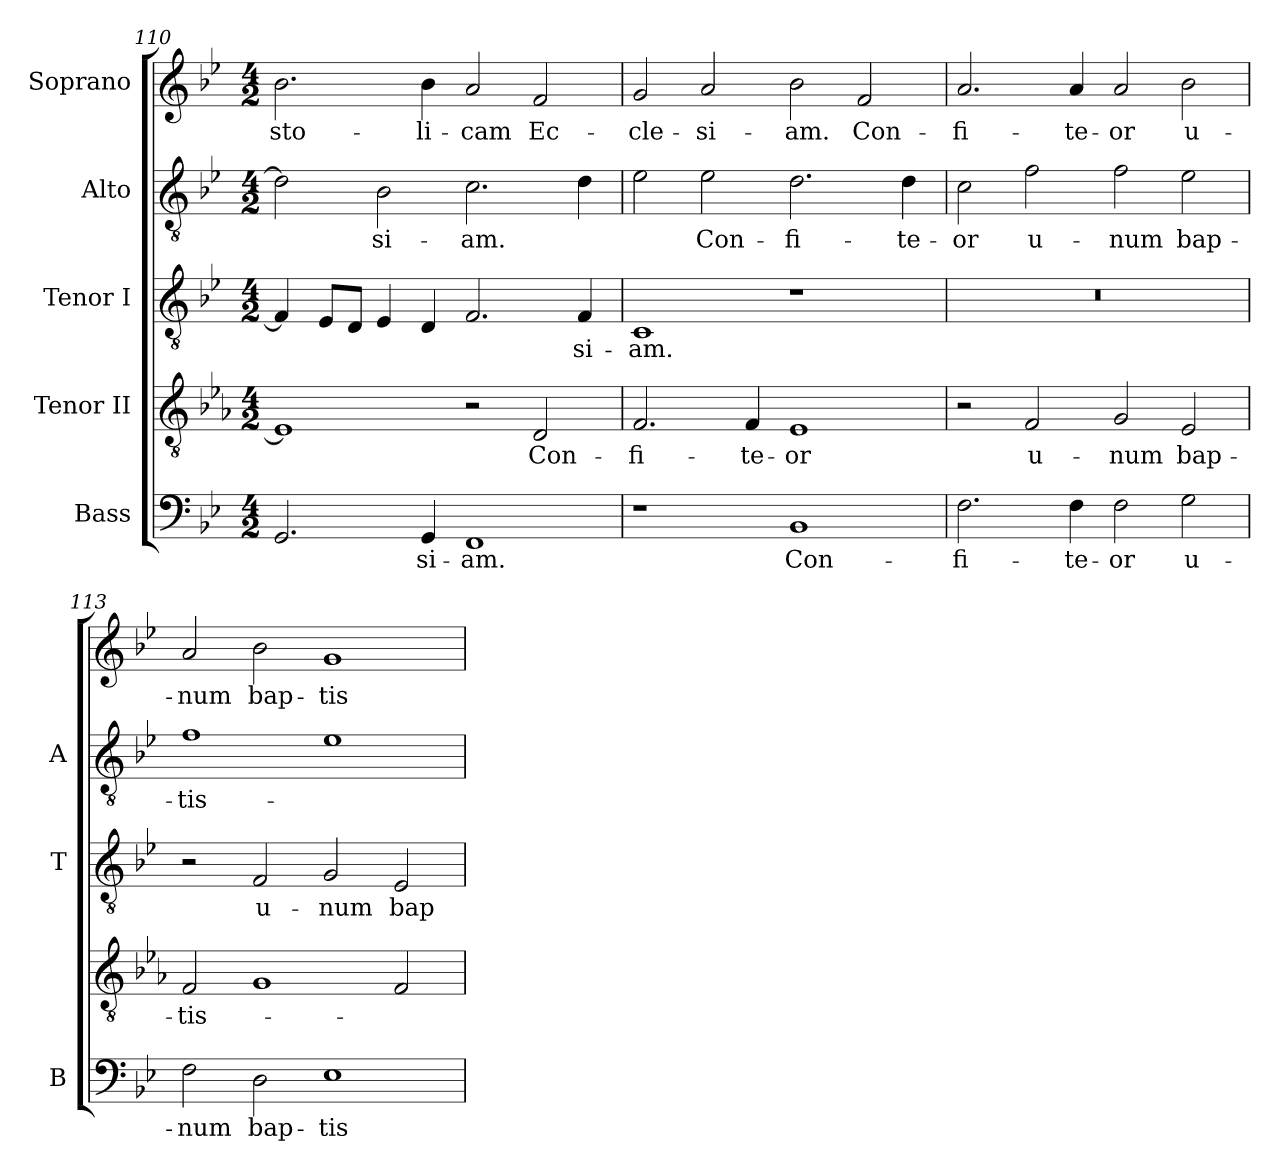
**kern	**text	**kern	**text	**kern	**text	**kern	**text	**kern	**text
*part5	*part5	*part4	*part4	*part3	*part3	*part2	*part2	*part1	*part1
*staff5	*staff5	*staff4	*staff4	*staff3	*staff3	*staff2	*staff2	*staff1	*staff1
*I"Bass	*	*I"Tenor II	*	*I"Tenor I	*	*I"Alto	*	*I"Soprano	*
*I'B	*	*	*	*I'T	*	*I'A	*	*	*
!!LO:PB:g=z
*clefF4	*	*clefGv2	*	*clefGv2	*	*clefGv2	*	*clefG2	*
*	*	*ITrd-4c-7	*	*	*	*	*	*	*
*k[b-e-]	*	*k[b-e-]	*	*k[b-e-]	*	*k[b-e-]	*	*k[b-e-]	*
*B-:	*	*B-:	*	*B-:	*	*B-:	*	*B-:	*
*M4/2	*	*M4/2	*	*M4/2	*	*M4/2	*	*M4/2	*
=110	=110	=110	=110	=110	=110	=110	=110	=110	=110
!	!	!	!	!	!	!	!	!	!LO:LY:b:color=#000000
2.GGi/	.	1B-i]	.	4Fi/]	.	2di\]	.	2.b-i\	-sto-
.	.	.	.	8E-i/L	.	.	.	.	.
.	.	.	.	8Di/J	.	.	.	.	.
!	!	!	!	!	!	!	!LO:LY:b:color=#000000	!	!
.	.	.	.	4E-i/	.	2B-i\	-si-	.	.
!	!LO:LY:b:color=#000000	!	!	!	!	!	!	!	!
!	!	!	!	!	!	!	!	!	!LO:LY:b:color=#000000
4GGi/	-si-	.	.	4Di/	.	.	.	4b-i\	-li-
!	!LO:LY:b:color=#000000	!	!	!	!	!	!	!	!
!	!	!	!	!	!	!	!LO:LY:b:color=#000000	!	!
!	!	!	!	!	!	!	!	!	!LO:LY:b:color=#000000
1FFi	-am.	2r	.	2.Fi/	.	2.ci\	-am.	2ai/	-cam
!	!	!	!LO:LY:b:color=#000000	!	!	!	!	!	!
!	!	!	!	!	!	!	!	!	!LO:LY:b:color=#000000
.	.	2Ai/	Con-	.	.	.	.	2fi/	Ec-
!	!	!	!	!	!LO:LY:b:color=#000000	!	!	!	!
.	.	.	.	4Fi/	-si-	4di\	.	.	.
=111	=111	=111	=111	=111	=111	=111	=111	=111	=111
!	!	!	!LO:LY:b:color=#000000	!	!	!	!	!	!
!	!	!	!	!	!LO:LY:b:color=#000000	!	!	!	!
!	!	!	!	!	!	!	!	!	!LO:LY:b:color=#000000
1r	.	2.ci/	-fi-	1Ci	-am.	2e-i\	.	2gi/	-cle-
!	!	!	!	!	!	!	!LO:LY:b:color=#000000	!	!
!	!	!	!	!	!	!	!	!	!LO:LY:b:color=#000000
.	.	.	.	.	.	2e-i\	Con-	2ai/	-si-
!	!	!	!LO:LY:b:color=#000000	!	!	!	!	!	!
.	.	4ci/	-te-	.	.	.	.	.	.
!	!LO:LY:b:color=#000000	!	!	!	!	!	!	!	!
!	!	!	!LO:LY:b:color=#000000	!	!	!	!	!	!
!	!	!	!	!	!	!	!LO:LY:b:color=#000000	!	!
!	!	!	!	!	!	!	!	!	!LO:LY:b:color=#000000
1BB-i	Con-	1B-i	-or	1r	.	2.di\	-fi-	2b-i\	-am.
!	!	!	!	!	!	!	!	!	!LO:LY:b:color=#000000
.	.	.	.	.	.	.	.	2fi/	Con-
!	!	!	!	!	!	!	!LO:LY:b:color=#000000	!	!
.	.	.	.	.	.	4di\	-te-	.	.
=112	=112	=112	=112	=112	=112	=112	=112	=112	=112
!	!LO:LY:b:color=#000000	!	!	!LO:N:vis=1	!	!	!	!	!
!	!	!	!	!	!	!	!LO:LY:b:color=#000000	!	!
!	!	!	!	!	!	!	!	!	!LO:LY:b:color=#000000
2.Fi\	-fi-	2r	.	0r	.	2ci\	-or	2.ai/	-fi-
!	!	!	!LO:LY:b:color=#000000	!	!	!	!	!	!
!	!	!	!	!	!	!	!LO:LY:b:color=#000000	!	!
.	.	2ci/	u-	.	.	2fi\	u-	.	.
!	!LO:LY:b:color=#000000	!	!	!	!	!	!	!	!
!	!	!	!	!	!	!	!	!	!LO:LY:b:color=#000000
4Fi\	-te-	.	.	.	.	.	.	4ai/	-te-
!	!LO:LY:b:color=#000000	!	!	!	!	!	!	!	!
!	!	!	!LO:LY:b:color=#000000	!	!	!	!	!	!
!	!	!	!	!	!	!	!LO:LY:b:color=#000000	!	!
!	!	!	!	!	!	!	!	!	!LO:LY:b:color=#000000
2Fi\	-or	2di/	-num	.	.	2fi\	-num	2ai/	-or
!	!LO:LY:b:color=#000000	!	!	!	!	!	!	!	!
!	!	!	!LO:LY:b:color=#000000	!	!	!	!	!	!
!	!	!	!	!	!	!	!LO:LY:b:color=#000000	!	!
!	!	!	!	!	!	!	!	!	!LO:LY:b:color=#000000
2Gi\	u-	2B-i/	bap-	.	.	2e-i\	bap-	2b-i\	u-
=113	=113	=113	=113	=113	=113	=113	=113	=113	=113
!	!LO:LY:b:color=#000000	!	!	!	!	!	!	!	!
!	!	!	!LO:LY:b:color=#000000	!	!	!	!	!	!
!	!	!	!	!	!	!	!LO:LY:b:color=#000000	!	!
!	!	!	!	!	!	!	!	!	!LO:LY:b:color=#000000
2Fi\	-num	2ci/	-tis-	2r	.	1fi	-tis-	2ai/	-num
!	!LO:LY:b:color=#000000	!	!	!	!	!	!	!	!
!	!	!	!	!	!LO:LY:b:color=#000000	!	!	!	!
!	!	!	!	!	!	!	!	!	!LO:LY:b:color=#000000
2Di\	bap-	1di	.	2Fi/	u-	.	.	2b-i\	bap-
!	!LO:LY:b:color=#000000	!	!	!	!	!	!	!	!
!	!	!	!	!	!LO:LY:b:color=#000000	!	!	!	!
!	!	!	!	!	!	!	!	!	!LO:LY:b:color=#000000
1E-i	-tis-	.	.	2Gi/	-num	1e-i	.	1gi	-tis-
!	!	!	!	!	!LO:LY:b:color=#000000	!	!	!	!
.	.	2ci/	.	2E-i/	bap-	.	.	.	.
=	=	=	=	=	=	=	=	=	=
*-	*-	*-	*-	*-	*-	*-	*-	*-	*-
